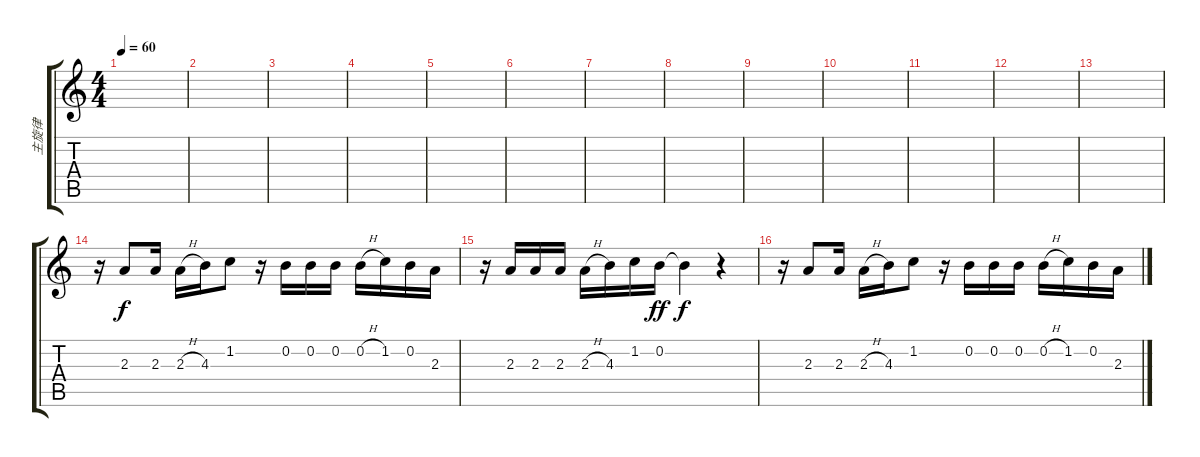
\track ("主旋律" "主旋律") {instrument electricguitarjazz}
\staff {score tabs}
\tuning (E4 B3 G3 D3 A2 E2) {hide}
\ts (4 4)
\tempo 60
\clef g2
\ks c
|
|
|
|
|
|
|
|
|
|
|
|
|
r.16 2.3.8 2.3.16 2.3{h}.16 4.3.16 1.2.8 r.16 0.2.16 0.2.16 0.2.16 0.2{h}.16 1.2.16 0.2.16 2.3.16 |
r.16 2.3.16 2.3.16 2.3.16 2.3{h}.16 4.3.16 1.2.16 0.2.16{dy ff} 0.2{t}.4{dy f} r.4 |
r.16 2.3.8 2.3.16 2.3{h}.16 4.3.16 1.2.8 r.16 0.2.16 0.2.16 0.2.16 0.2{h}.16 1.2.16 0.2.16 2.3.16
